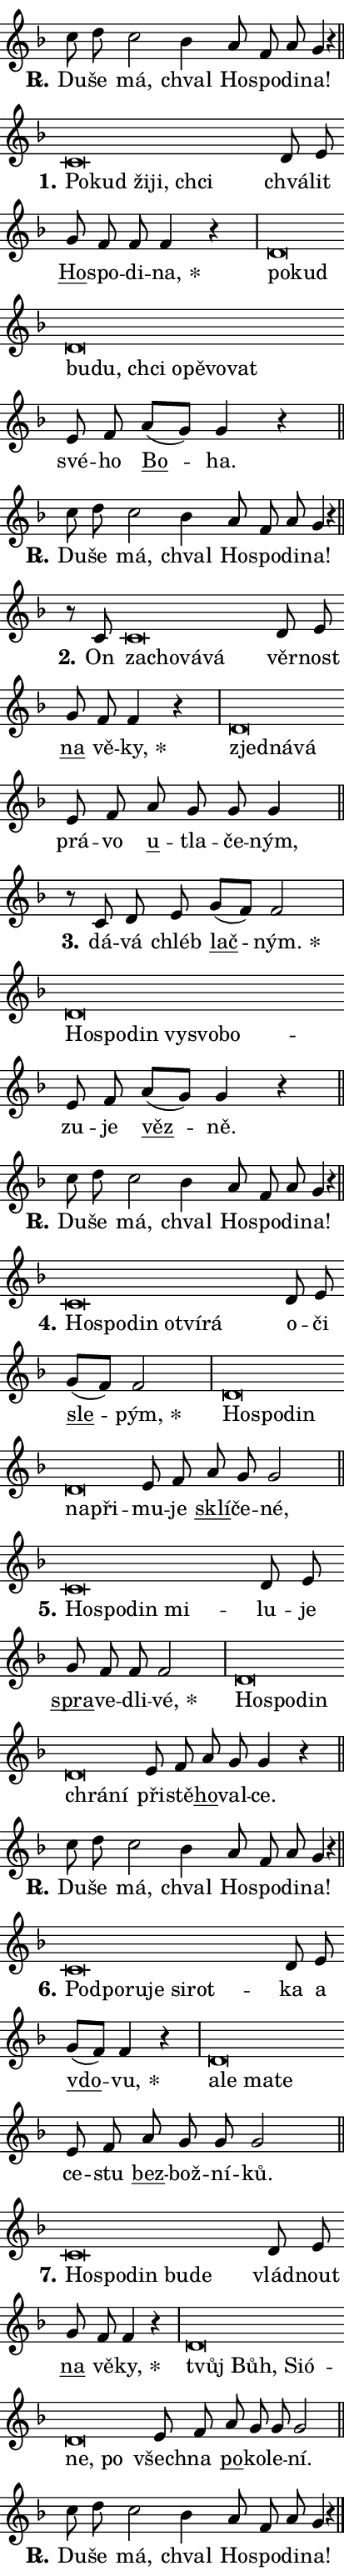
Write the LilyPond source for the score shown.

\version "2.24.0"
\header { tagline = "" }
\paper {
  indent = 0\cm
  top-margin = 0\cm
  right-margin = 0\cm
  bottom-margin = 0\cm
  left-margin = 0\cm
  paper-width = 7\cm
  page-breaking = #ly:one-page-breaking
  system-system-spacing.basic-distance = #11
  score-system-spacing.basic-distance = #11
  ragged-last = ##f
}


%% Author: Thomas Morley
%% https://lists.gnu.org/archive/html/lilypond-user/2020-05/msg00002.html
#(define (line-position grob)
"Returns position of @var[grob} in current system:
   @code{'start}, if at first time-step
   @code{'end}, if at last time-step
   @code{'middle} otherwise
"
  (let* ((col (ly:item-get-column grob))
         (ln (ly:grob-object col 'left-neighbor))
         (rn (ly:grob-object col 'right-neighbor))
         (col-to-check-left (if (ly:grob? ln) ln col))
         (col-to-check-right (if (ly:grob? rn) rn col))
         (break-dir-left
           (and
             (ly:grob-property col-to-check-left 'non-musical #f)
             (ly:item-break-dir col-to-check-left)))
         (break-dir-right
           (and
             (ly:grob-property col-to-check-right 'non-musical #f)
             (ly:item-break-dir col-to-check-right))))
        (cond ((eqv? 1 break-dir-left) 'start)
              ((eqv? -1 break-dir-right) 'end)
              (else 'middle))))

#(define (tranparent-at-line-position vctor)
  (lambda (grob)
  "Relying on @code{line-position} select the relevant enry from @var{vctor}.
Used to determine transparency,"
    (case (line-position grob)
      ((end) (not (vector-ref vctor 0)))
      ((middle) (not (vector-ref vctor 1)))
      ((start) (not (vector-ref vctor 2))))))

noteHeadBreakVisibility =
#(define-music-function (break-visibility)(vector?)
"Makes @code{NoteHead}s transparent relying on @var{break-visibility}"
#{
  \override NoteHead.transparent =
    #(tranparent-at-line-position break-visibility)
#})

#(define delete-ledgers-for-transparent-note-heads
  (lambda (grob)
    "Reads whether a @code{NoteHead} is transparent.
If so this @code{NoteHead} is removed from @code{'note-heads} from
@var{grob}, which is supposed to be @code{LedgerLineSpanner}.
As a result ledgers are not printed for this @code{NoteHead}"
    (let* ((nhds-array (ly:grob-object grob 'note-heads))
           (nhds-list
             (if (ly:grob-array? nhds-array)
                 (ly:grob-array->list nhds-array)
                 '()))
           ;; Relies on the transparent-property being done before
           ;; Staff.LedgerLineSpanner.after-line-breaking is executed.
           ;; This is fragile ...
           (to-keep
             (remove
               (lambda (nhd)
                 (ly:grob-property nhd 'transparent #f))
               nhds-list)))
      ;; TODO find a better method to iterate over grob-arrays, similiar
      ;; to filter/remove etc for lists
      ;; For now rebuilt from scratch
      (set! (ly:grob-object grob 'note-heads)  '())
      (for-each
        (lambda (nhd)
          (ly:pointer-group-interface::add-grob grob 'note-heads nhd))
        to-keep))))

hideNotes = {
  \noteHeadBreakVisibility #begin-of-line-visible
}
unHideNotes = {
  \noteHeadBreakVisibility #all-visible
}

% work-around for resetting accidentals
% https://lilypond.org/doc/v2.23/Documentation/notation/displaying-rhythms#unmetered-music
cadenzaMeasure = {
  \cadenzaOff
  \partial 1024 s1024
  \cadenzaOn
}

#(define-markup-command (accent layout props text) (markup?)
  "Underline accented syllable"
  (interpret-markup layout props
    #{\markup \override #'(offset . 4.3) \underline { #text }#}))

responsum = \markup \concat {
  "R" \hspace #-1.05 \path #0.1 #'((moveto 0 0.07) (lineto 0.9 0.8)) \hspace #0.05 "."
}

\layout {
    \context {
        \Staff
        \remove "Time_signature_engraver"
        \override LedgerLineSpanner.after-line-breaking = #delete-ledgers-for-transparent-note-heads
    }
    \context {
        \Voice {
            \override NoteHead.output-attributes = #'((class . "notehead"))
            \override Hairpin.height = #0.55
        }
    }
    \context {
        \Lyrics {
            \override StanzaNumber.output-attributes = #'((class . "stanzanumber"))
            \override LyricSpace.minimum-distance = #0.9
            \override LyricText.font-name = #"TeX Gyre Schola"
            \override LyricText.font-size = 1
            \override StanzaNumber.font-name = #"TeX Gyre Schola Bold"
            \override StanzaNumber.font-size = 1
        }
    }
}

% magnetic-lyrics.ily
%
%   written by
%     Jean Abou Samra <jean@abou-samra.fr>
%     Werner Lemberg <wl@gnu.org>
%
%   adapted by
%     Jiri Hon <jiri.hon@gmail.com>
%
% Version 2022-Apr-15

% https://www.mail-archive.com/lilypond-user@gnu.org/msg149350.html

#(define (Left_hyphen_pointer_engraver context)
   "Collect syllable-hyphen-syllable occurrences in lyrics and store
them in properties.  This engraver only looks to the left.  For
example, if the lyrics input is @code{foo -- bar}, it does the
following.

@itemize @bullet
@item
Set the @code{text} property of the @code{LyricHyphen} grob between
@q{foo} and @q{bar} to @code{foo}.

@item
Set the @code{left-hyphen} property of the @code{LyricText} grob with
text @q{foo} to the @code{LyricHyphen} grob between @q{foo} and
@q{bar}.
@end itemize

Use this auxiliary engraver in combination with the
@code{lyric-@/text::@/apply-@/magnetic-@/offset!} hook."
   (let ((hyphen #f)
         (text #f))
     (make-engraver
      (acknowledgers
       ((lyric-syllable-interface engraver grob source-engraver)
        (set! text grob)))
      (end-acknowledgers
       ((lyric-hyphen-interface engraver grob source-engraver)
        ;(when (not (grob::has-interface grob 'lyric-space-interface))
          (set! hyphen grob)));)
      ((stop-translation-timestep engraver)
       (when (and text hyphen)
         (ly:grob-set-object! text 'left-hyphen hyphen))
       (set! text #f)
       (set! hyphen #f)))))

#(define (lyric-text::apply-magnetic-offset! grob)
   "If the space between two syllables is less than the value in
property @code{LyricText@/.details@/.squash-threshold}, move the right
syllable to the left so that it gets concatenated with the left
syllable.

Use this function as a hook for
@code{LyricText@/.after-@/line-@/breaking} if the
@code{Left_@/hyphen_@/pointer_@/engraver} is active."
   (let ((hyphen (ly:grob-object grob 'left-hyphen #f)))
     (when hyphen
       (let ((left-text (ly:spanner-bound hyphen LEFT)))
         (when (grob::has-interface left-text 'lyric-syllable-interface)
           (let* ((common (ly:grob-common-refpoint grob left-text X))
                  (this-x-ext (ly:grob-extent grob common X))
                  (left-x-ext
                   (begin
                     ;; Trigger magnetism for left-text.
                     (ly:grob-property left-text 'after-line-breaking)
                     (ly:grob-extent left-text common X)))
                  ;; `delta` is the gap width between two syllables.
                  (delta (- (interval-start this-x-ext)
                            (interval-end left-x-ext)))
                  (details (ly:grob-property grob 'details))
                  (threshold (assoc-get 'squash-threshold details 0.2)))
             (when (< delta threshold)
               (let* (;; We have to manipulate the input text so that
                      ;; ligatures crossing syllable boundaries are not
                      ;; disabled.  For languages based on the Latin
                      ;; script this is essentially a beautification.
                      ;; However, for non-Western scripts it can be a
                      ;; necessity.
                      (lt (ly:grob-property left-text 'text))
                      (rt (ly:grob-property grob 'text))
                      (is-space (grob::has-interface hyphen 'lyric-space-interface))
                      (space (if is-space " " ""))
                      (space-markup (grob-interpret-markup grob " "))
                      (space-size (interval-length (ly:stencil-extent space-markup X)))
                      (extra-delta (if is-space space-size 0))
                      ;; Append new syllable.
                      (ltrt-space (if (and (string? lt) (string? rt))
                                (string-append lt space rt)
                                (make-concat-markup (list lt space rt))))
                      ;; Right-align `ltrt` to the right side.
                      (ltrt-space-markup (grob-interpret-markup
                               grob
                               (make-translate-markup
                                (cons (interval-length this-x-ext) 0)
                                (make-right-align-markup ltrt-space)))))
                 (begin
                   ;; Don't print `left-text`.
                   (ly:grob-set-property! left-text 'stencil #f)
                   ;; Set text and stencil (which holds all collected
                   ;; syllables so far) and shift it to the left.
                   (ly:grob-set-property! grob 'text ltrt-space)
                   (ly:grob-set-property! grob 'stencil ltrt-space-markup)
                   (ly:grob-translate-axis! grob (- (- delta extra-delta)) X))))))))))


#(define (lyric-hyphen::displace-bounds-first grob)
   ;; Make very sure this callback isn't triggered too early.
   (let ((left (ly:spanner-bound grob LEFT))
         (right (ly:spanner-bound grob RIGHT)))
     (ly:grob-property left 'after-line-breaking)
     (ly:grob-property right 'after-line-breaking)
     (ly:lyric-hyphen::print grob)))

squashThreshold = #0.4

\layout {
  \context {
    \Lyrics
    \consists #Left_hyphen_pointer_engraver
    \override LyricText.after-line-breaking =
      #lyric-text::apply-magnetic-offset!
    \override LyricHyphen.stencil = #lyric-hyphen::displace-bounds-first
    \override LyricText.details.squash-threshold = \squashThreshold
    \override LyricHyphen.minimum-distance = 0
    \override LyricHyphen.minimum-length = \squashThreshold
  }
}

squash = \override LyricText.details.squash-threshold = 9999
unSquash = \override LyricText.details.squash-threshold = \squashThreshold

left = \override LyricText.self-alignment-X = #LEFT
unLeft = \revert LyricText.self-alignment-X

starOffset = #(lambda (grob) 
                (let ((x_offset (ly:self-alignment-interface::aligned-on-x-parent grob)))
                  (if (= x_offset 0) 0 (+ x_offset 1.2))))

star = #(define-music-function (syllable)(string?)
"Append star separator at the end of a syllable"
#{
  \once \override LyricText.X-offset = #starOffset
  \lyricmode { \markup {
    #syllable
    \override #'((font-name . "TeX Gyre Schola Bold")) \hspace #0.2 \lower #0.65 \larger "*"
  } }
#})

starAccent = #(define-music-function (syllable)(string?)
"Append star separator at the end of a syllable and make accent"
#{
  \once \override LyricText.X-offset = #starOffset
  \lyricmode { \markup {
    \accent #syllable
    \override #'((font-name . "TeX Gyre Schola Bold")) \hspace #0.2 \lower #0.65 \larger "*"
  } }
#})

breath = #(define-music-function (syllable)(string?)
"Append breathing indicator at the end of a syllable"
#{
  \lyricmode { \markup { #syllable "+" } }
#})

optionalBreath = #(define-music-function (syllable)(string?)
"Append optional breathing indicator at the end of a syllable"
#{
  \lyricmode { \markup { #syllable "(+)" } }
#})


\score {
    <<
        \new Voice = "melody" { \cadenzaOn \key f \major \relative { c''8 d c2 bes4 a8 f a g4 r \cadenzaMeasure \bar "||" \break } }
        \new Lyrics \lyricsto "melody" { \lyricmode { \set stanza = \responsum
Du -- še má, chval Ho -- spo -- di -- na! } }
    >>
    \layout {}
}

\score {
    <<
        \new Voice = "melody" { \cadenzaOn \key f \major \relative { c'\breve*1/16 \hideNotes \breve*1/16 \bar "" \breve*1/16 \bar "" \breve*1/16 \breve*1/16 \bar "" \unHideNotes d8 e \bar "" g f f f4 r \cadenzaMeasure \bar "|" d\breve*1/16 \hideNotes \breve*1/16 \bar "" \breve*1/16 \bar "" \breve*1/16 \bar "" \breve*1/16 \bar "" \breve*1/16 \bar "" \breve*1/16 \bar "" \breve*1/16 \breve*1/16 \bar "" \unHideNotes e8 f \bar "" a[( g)] g4 r \cadenzaMeasure \bar "||" \break } }
        \new Lyrics \lyricsto "melody" { \lyricmode { \set stanza = "1."
\left Po -- \squash kud ži -- ji, chci \unLeft \unSquash chvá -- lit \markup \accent Ho -- spo -- di -- \star na, \left po -- \squash kud bu -- du, chci o -- pě -- vo -- vat \unLeft \unSquash své -- ho \markup \accent Bo -- ha. } }
    >>
    \layout {}
}

\score {
    <<
        \new Voice = "melody" { \cadenzaOn \key f \major \relative { c''8 d c2 bes4 a8 f a g4 r \cadenzaMeasure \bar "||" \break } }
        \new Lyrics \lyricsto "melody" { \lyricmode { \set stanza = \responsum
Du -- še má, chval Ho -- spo -- di -- na! } }
    >>
    \layout {}
}

\score {
    <<
        \new Voice = "melody" { \cadenzaOn \key f \major \relative { r8 c'8 c\breve*1/16 \hideNotes \breve*1/16 \bar "" \breve*1/16 \breve*1/16 \bar "" \unHideNotes d8 e \bar "" g f f4 r \cadenzaMeasure \bar "|" d\breve*1/16 \hideNotes \breve*1/16 \breve*1/16 \bar "" \unHideNotes e8 f \bar "" a g g g4 \cadenzaMeasure \bar "||" \break } }
        \new Lyrics \lyricsto "melody" { \lyricmode { \set stanza = "2."
On \left za -- \squash cho -- vá -- vá \unLeft \unSquash věr -- nost \markup \accent na vě -- \star ky, \left zjed -- \squash ná -- vá \unLeft \unSquash prá -- vo \markup \accent u -- tla -- če -- ným, } }
    >>
    \layout {}
}

\score {
    <<
        \new Voice = "melody" { \cadenzaOn \key f \major \relative { r8 c' d8 e \bar "" g[( f)] f2 \cadenzaMeasure \bar "|" d\breve*1/16 \hideNotes \breve*1/16 \bar "" \breve*1/16 \bar "" \breve*1/16 \bar "" \breve*1/16 \breve*1/16 \bar "" \unHideNotes e8 f \bar "" a[( g)] g4 r \cadenzaMeasure \bar "||" \break } }
        \new Lyrics \lyricsto "melody" { \lyricmode { \set stanza = "3."
dá -- vá chléb \markup \accent lač -- \star ným. \left Ho -- \squash spo -- din vy -- svo -- bo -- \unLeft \unSquash zu -- je \markup \accent věz -- ně. } }
    >>
    \layout {}
}

\score {
    <<
        \new Voice = "melody" { \cadenzaOn \key f \major \relative { c''8 d c2 bes4 a8 f a g4 r \cadenzaMeasure \bar "||" \break } }
        \new Lyrics \lyricsto "melody" { \lyricmode { \set stanza = \responsum
Du -- še má, chval Ho -- spo -- di -- na! } }
    >>
    \layout {}
}

\score {
    <<
        \new Voice = "melody" { \cadenzaOn \key f \major \relative { c'\breve*1/16 \hideNotes \breve*1/16 \bar "" \breve*1/16 \bar "" \breve*1/16 \bar "" \breve*1/16 \breve*1/16 \bar "" \unHideNotes d8 e \bar "" g[( f)] f2 \cadenzaMeasure \bar "|" d\breve*1/16 \hideNotes \breve*1/16 \bar "" \breve*1/16 \bar "" \breve*1/16 \breve*1/16 \bar "" \unHideNotes e8 f \bar "" a g g2 \cadenzaMeasure \bar "||" \break } }
        \new Lyrics \lyricsto "melody" { \lyricmode { \set stanza = "4."
\left Ho -- \squash spo -- din o -- tví -- rá \unLeft \unSquash o -- či \markup \accent sle -- \star pým, \left Ho -- \squash spo -- din na -- při -- \unLeft \unSquash mu -- je \markup \accent sklí -- če -- né, } }
    >>
    \layout {}
}

\score {
    <<
        \new Voice = "melody" { \cadenzaOn \key f \major \relative { c'\breve*1/16 \hideNotes \breve*1/16 \bar "" \breve*1/16 \breve*1/16 \bar "" \unHideNotes d8 e \bar "" g f f f2 \cadenzaMeasure \bar "|" d\breve*1/16 \hideNotes \breve*1/16 \bar "" \breve*1/16 \bar "" \breve*1/16 \breve*1/16 \bar "" \unHideNotes e8 f \bar "" a g g4 r \cadenzaMeasure \bar "||" \break } }
        \new Lyrics \lyricsto "melody" { \lyricmode { \set stanza = "5."
\left Ho -- \squash spo -- din mi -- \unLeft \unSquash lu -- je \markup \accent spra -- ve -- dli -- \star vé, \left Ho -- \squash spo -- din chrá -- ní \unLeft \unSquash při -- stě -- \markup \accent ho -- val -- ce. } }
    >>
    \layout {}
}

\score {
    <<
        \new Voice = "melody" { \cadenzaOn \key f \major \relative { c''8 d c2 bes4 a8 f a g4 r \cadenzaMeasure \bar "||" \break } }
        \new Lyrics \lyricsto "melody" { \lyricmode { \set stanza = \responsum
Du -- še má, chval Ho -- spo -- di -- na! } }
    >>
    \layout {}
}

\score {
    <<
        \new Voice = "melody" { \cadenzaOn \key f \major \relative { c'\breve*1/16 \hideNotes \breve*1/16 \bar "" \breve*1/16 \bar "" \breve*1/16 \bar "" \breve*1/16 \breve*1/16 \bar "" \unHideNotes d8 e \bar "" g[( f)] f4 r \cadenzaMeasure \bar "|" d\breve*1/16 \hideNotes \breve*1/16 \bar "" \breve*1/16 \breve*1/16 \bar "" \unHideNotes e8 f \bar "" a g g g2 \cadenzaMeasure \bar "||" \break } }
        \new Lyrics \lyricsto "melody" { \lyricmode { \set stanza = "6."
\left Pod -- \squash po -- ru -- je si -- rot -- \unLeft \unSquash ka a \markup \accent vdo -- \star vu, \left a -- \squash le ma -- te \unLeft \unSquash ce -- stu \markup \accent bez -- bož -- ní -- ků. } }
    >>
    \layout {}
}

\score {
    <<
        \new Voice = "melody" { \cadenzaOn \key f \major \relative { c'\breve*1/16 \hideNotes \breve*1/16 \bar "" \breve*1/16 \bar "" \breve*1/16 \breve*1/16 \bar "" \unHideNotes d8 e \bar "" g f f4 r \cadenzaMeasure \bar "|" d\breve*1/16 \hideNotes \breve*1/16 \bar "" \breve*1/16 \bar "" \breve*1/16 \bar "" \breve*1/16 \breve*1/16 \bar "" \unHideNotes e8 f \bar "" a g g g2 \cadenzaMeasure \bar "||" \break } }
        \new Lyrics \lyricsto "melody" { \lyricmode { \set stanza = "7."
\left Ho -- \squash spo -- din bu -- de \unLeft \unSquash vlád -- nout \markup \accent na vě -- \star ky, \left tvůj \squash Bůh, Si -- ó -- ne, po \unLeft \unSquash všech -- na \markup \accent po -- ko -- le -- ní. } }
    >>
    \layout {}
}

\score {
    <<
        \new Voice = "melody" { \cadenzaOn \key f \major \relative { c''8 d c2 bes4 a8 f a g4 r \cadenzaMeasure \bar "||" \break } \bar "|." }
        \new Lyrics \lyricsto "melody" { \lyricmode { \set stanza = \responsum
Du -- še má, chval Ho -- spo -- di -- na! } }
    >>
    \layout {}
}
